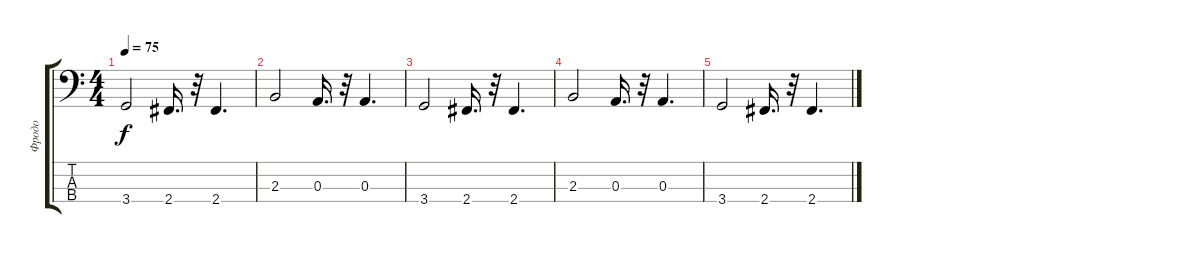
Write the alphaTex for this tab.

\track ("Фродо" "Фродо") {instrument electricbassfinger}
\staff {score tabs}
\tuning (G2 D2 A1 E1) {hide}
\ts (4 4)
\tempo 75
\clef f4
\ks c
3.4.2{dy f} 2.4.16{d} r.32 2.4.4{d} |
2.3.2 0.3.16{d} r.32 0.3.4{d} |
3.4.2 2.4.16{d} r.32 2.4.4{d} |
2.3.2 0.3.16{d} r.32 0.3.4{d} |
3.4.2 2.4.16{d} r.32 2.4.4{d}
